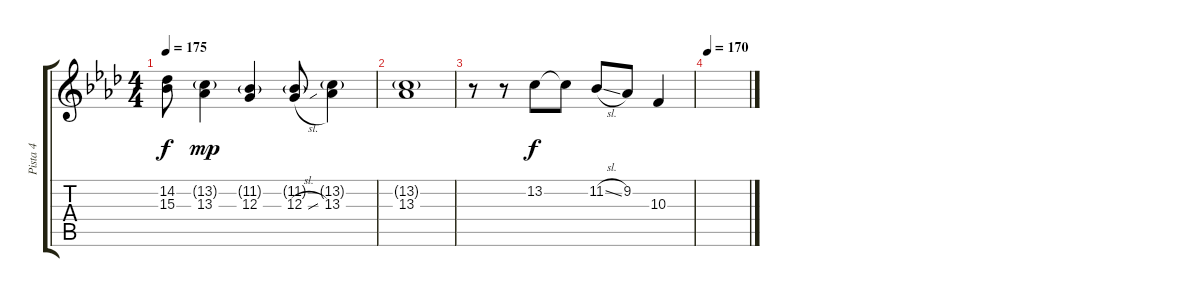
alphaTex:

\track ("Pista 4" "Pista 4") {instrument lead2sawtooth}
\staff {score tabs}
\tuning (E4 B3 G3 D3 A2 E2) {hide}
\ts (4 4)
\tempo 175
\clef g2
\ks fminor
(14.2{t} 15.3{t}).8{dy f} (13.2{g} 13.3).4{dy mp} (11.2{g} 12.3).4 (11.2{g} 12.3{sl}).8 (13.2{g} 13.3).4 |
(13.2{g} 13.3).1 |
r.8 r.8 13.2.8{dy f} 13.2{t}.8 11.2{sl}.8 9.2.8 10.3.4 |
\tempo 170
